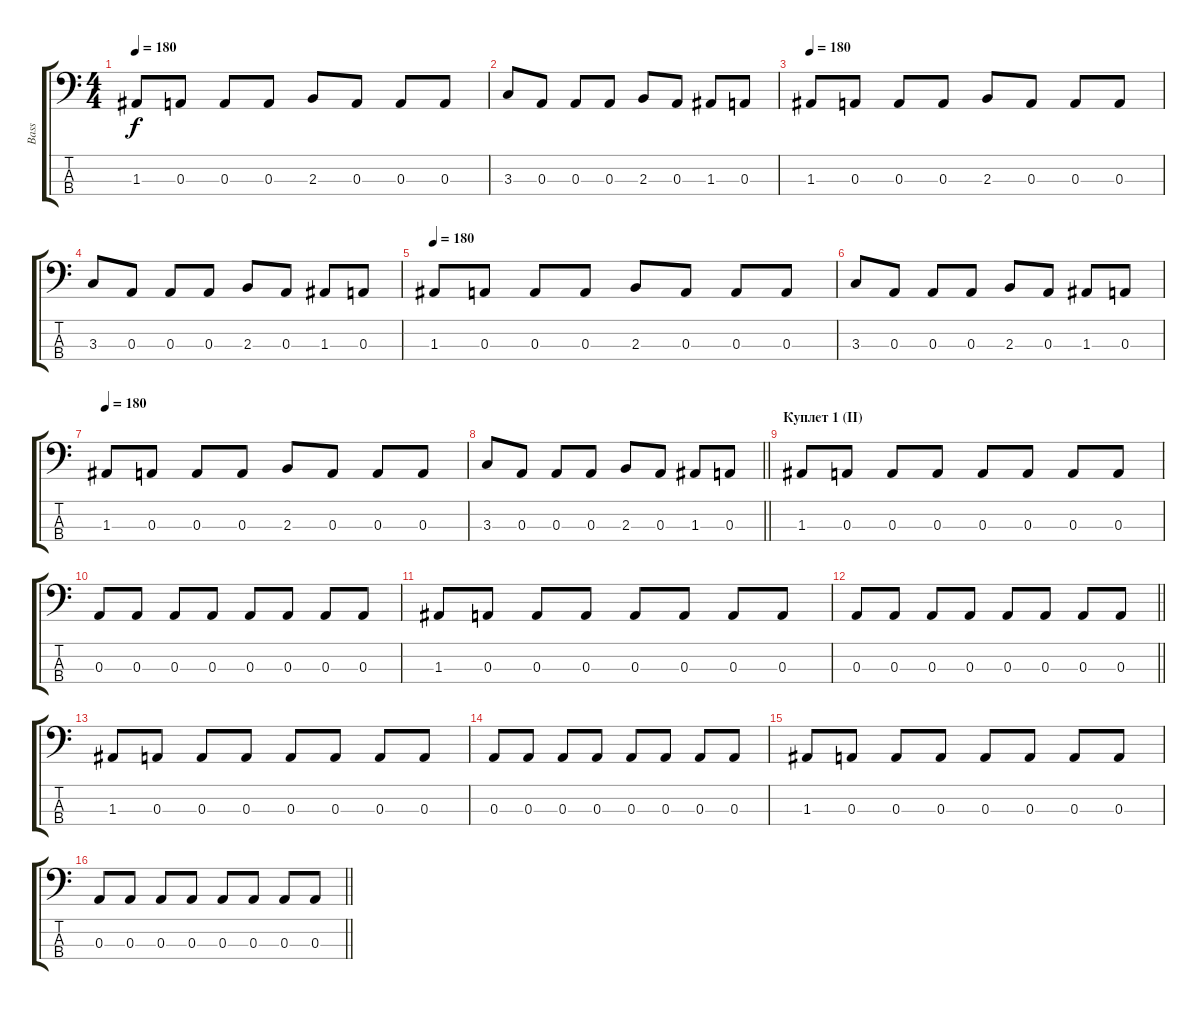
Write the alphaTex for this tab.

\track ("Bass" "Bass") {instrument electricbassfinger}
\staff {score tabs}
\tuning (G2 D2 A1 E1) {hide}
\ts (4 4)
\section ("" "")
\tempo 180
\clef f4
\ks c
1.3.8{dy f} 0.3.8 0.3.8 0.3.8 2.3.8 0.3.8 0.3.8 0.3.8 |
3.3.8 0.3.8 0.3.8 0.3.8 2.3.8 0.3.8 1.3.8 0.3.8 |
\tempo 180
1.3.8 0.3.8 0.3.8 0.3.8 2.3.8 0.3.8 0.3.8 0.3.8 |
3.3.8 0.3.8 0.3.8 0.3.8 2.3.8 0.3.8 1.3.8 0.3.8 |
\tempo 180
1.3.8 0.3.8 0.3.8 0.3.8 2.3.8 0.3.8 0.3.8 0.3.8 |
3.3.8 0.3.8 0.3.8 0.3.8 2.3.8 0.3.8 1.3.8 0.3.8 |
\tempo 180
1.3.8 0.3.8 0.3.8 0.3.8 2.3.8 0.3.8 0.3.8 0.3.8 |
\barLineRight lightlight
3.3.8 0.3.8 0.3.8 0.3.8 2.3.8 0.3.8 1.3.8 0.3.8 |
\section ("" "Куплет 1 (II)")
1.3.8 0.3.8 0.3.8 0.3.8 0.3.8 0.3.8 0.3.8 0.3.8 |
0.3.8 0.3.8 0.3.8 0.3.8 0.3.8 0.3.8 0.3.8 0.3.8 |
1.3.8 0.3.8 0.3.8 0.3.8 0.3.8 0.3.8 0.3.8 0.3.8 |
\barLineRight lightlight
0.3.8 0.3.8 0.3.8 0.3.8 0.3.8 0.3.8 0.3.8 0.3.8 |
1.3.8 0.3.8 0.3.8 0.3.8 0.3.8 0.3.8 0.3.8 0.3.8 |
0.3.8 0.3.8 0.3.8 0.3.8 0.3.8 0.3.8 0.3.8 0.3.8 |
1.3.8 0.3.8 0.3.8 0.3.8 0.3.8 0.3.8 0.3.8 0.3.8 |
\barLineRight lightlight
0.3.8 0.3.8 0.3.8 0.3.8 0.3.8 0.3.8 0.3.8 0.3.8
